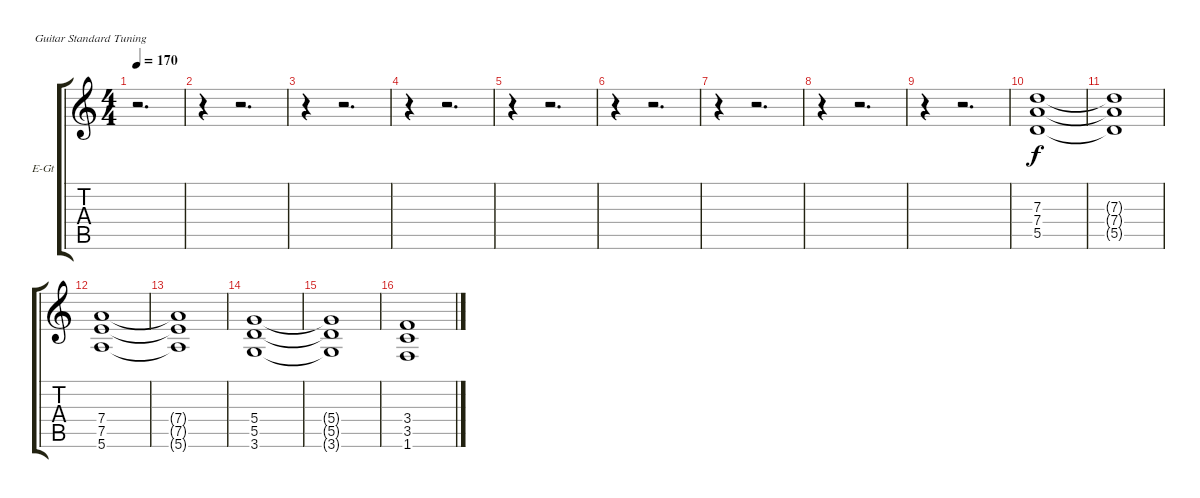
\defaultSystemsLayout 4
\bracketExtendMode groupsimilarinstruments
\firstSystemTrackNameOrientation horizontal
\otherSystemsTrackNameOrientation horizontal
\track ("Electric Guitar" "E-Gt") {instrument distortionguitar}
\staff {score tabs}
\tuning (E4 B3 G3 D3 A2 E2)
\ts (4 4)
\tempo 170
\clef g2
\scale
0.485477
\ks c
r.2{d dy f instrument distortionguitar} |
\scale
0.257261 r.4 r.2{d} |
\scale
0.257261 r.4 r.2{d} |
\scale
0.333333 r.4 r.2{d} |
\scale
0.333333 r.4 r.2{d} |
\scale
0.333333 r.4 r.2{d} |
\scale
0.333333 r.4 r.2{d} |
\scale
0.333333 r.4 r.2{d} |
\scale
0.333333 r.4 r.2{d} |
\scale
0.333333 (7.3 7.4 5.5).1 |
\scale
0.333333 (7.3{t} 7.4{t} 5.5{t}).1 |
\scale
0.333333 (7.4 7.5 5.6).1 |
\scale
0.333333 (7.4{t} 7.5{t} 5.6{t}).1 |
\scale
0.333333 (5.4 5.5 3.6).1 |
\scale
0.333333 (5.4{t} 5.5{t} 3.6{t}).1 |
\scale
0.333333 (3.4 3.5 1.6).1
